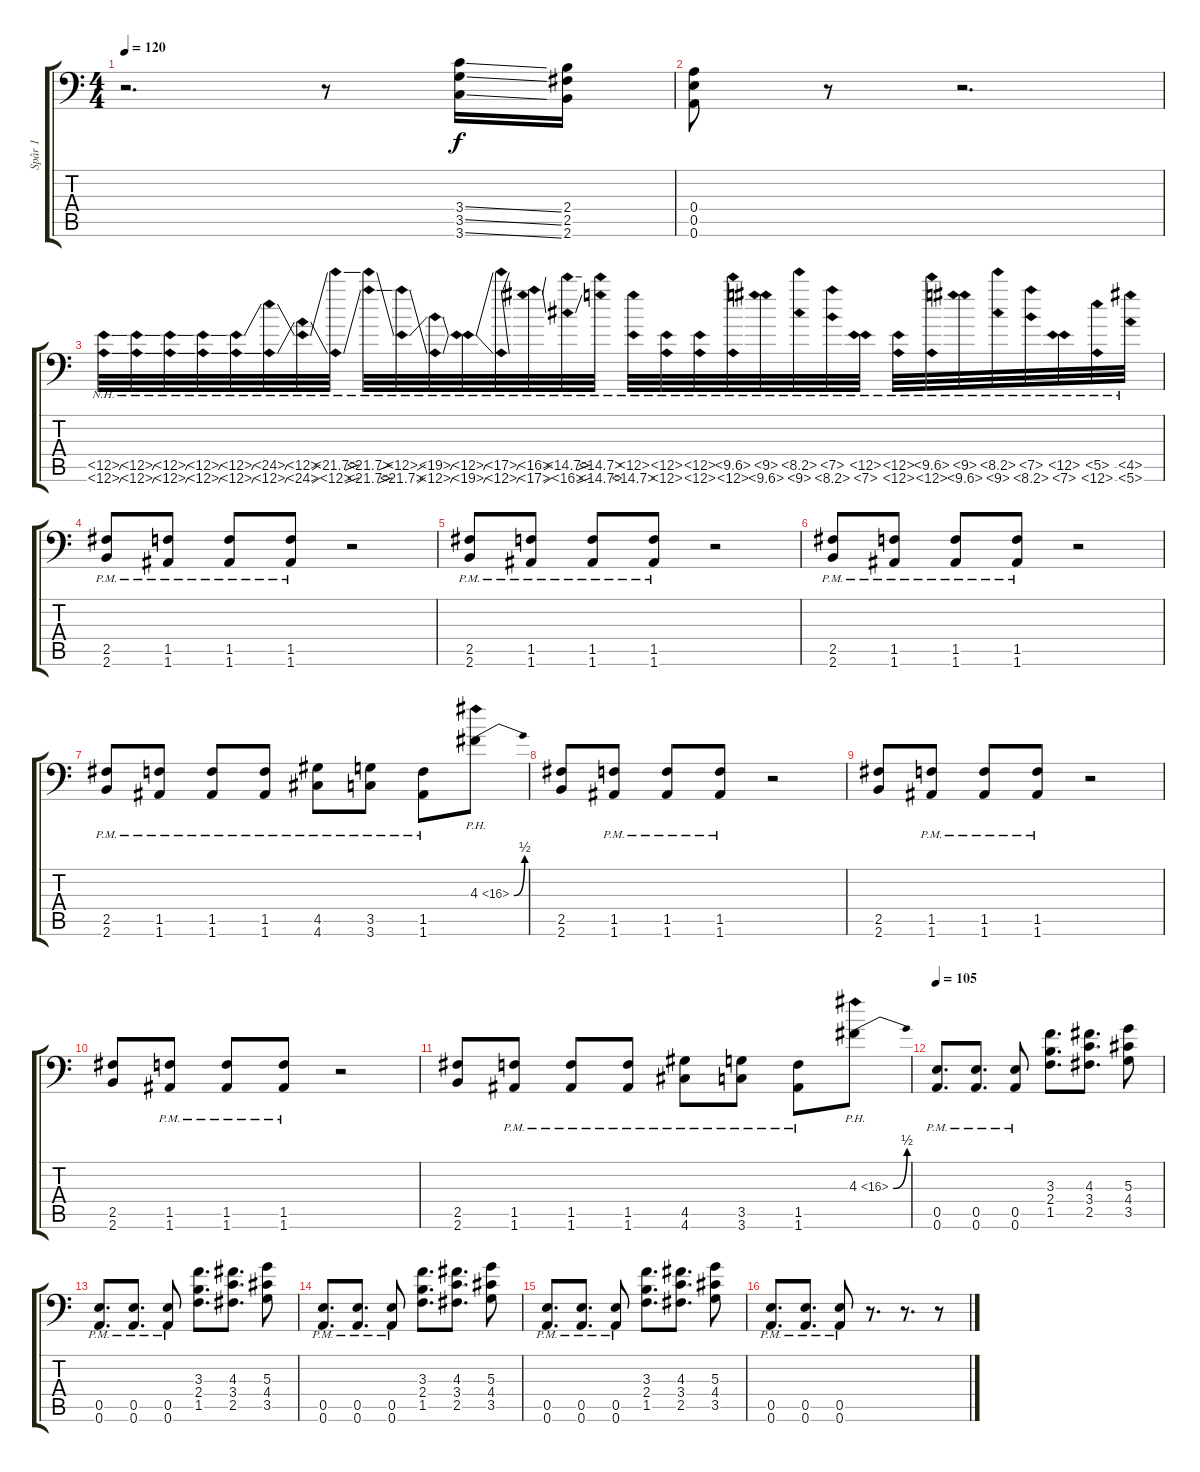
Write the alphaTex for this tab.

\track ("Spår 1" "Spår 1") {instrument distortionguitar}
\staff {score tabs}
\tuning (B3 Gb3 D3 A2 E2 A1) {hide}
\ts (4 4)
\tempo 120
\clef f4
\ks c
r.2{d dy f} r.8 (3.4{ss} 3.5{ss} 3.6{ss}).16 (2.4 2.5 2.6).16 |
(0.4 0.5 0.6).8 r.8 r.2{d} |
(29.5{nh ss} 30.6{nh ss}).32 (28.5{nh ss} 29.6{nh ss}).32 (27.5{nh ss} 28.6{nh ss}).32 (26.5{nh ss} 27.6{nh ss}).32 (25.5{nh ss} 26.6{nh ss}).32 (24.5{nh ss} 25.6{nh ss}).32 (23.5{nh ss} 24.6{nh ss}).32 (22.5{nh ss} 23.6{nh ss}).32 (21.5{nh ss} 22.6{nh ss}).32 (20.5{nh ss} 21.6{nh ss}).32 (19.5{nh ss} 20.6{nh ss}).32 (18.5{nh ss} 19.6{nh ss}).32 (17.5{nh ss} 18.6{nh ss}).32 (16.5{nh ss} 17.6{nh ss}).32 (15.5{nh ss} 16.6{nh ss}).32 (14.5{nh} 15.6{nh}).32 (13.5{nh} 14.6{nh}).32 (12.5{nh} 13.6{nh}).32 (11.5{nh} 12.6{nh}).32 (10.5{nh} 11.6{nh}).32 (9.5{nh} 10.6{nh}).32 (8.5{nh} 9.6{nh}).32 (7.5{nh} 8.6{nh}).32 (6.5{nh} 7.6{nh}).32 (11.5{nh} 12.6{nh}).32 (10.5{nh} 11.6{nh}).32 (9.5{nh} 10.6{nh}).32 (8.5{nh} 9.6{nh}).32 (7.5{nh} 8.6{nh}).32 (6.5{nh} 7.6{nh}).32 (5.5{nh} 6.6{nh}).32 (4.5{nh} 5.6{nh}).32 |
(2.5{pm} 2.6{pm}).8 (1.5{pm} 1.6{pm}).8 (1.5{pm} 1.6{pm}).8 (1.5{pm} 1.6{pm}).8 r.2 |
(2.5{pm} 2.6{pm}).8 (1.5{pm} 1.6{pm}).8 (1.5{pm} 1.6{pm}).8 (1.5{pm} 1.6{pm}).8 r.2 |
(2.5{pm} 2.6{pm}).8 (1.5{pm} 1.6{pm}).8 (1.5{pm} 1.6{pm}).8 (1.5{pm} 1.6{pm}).8 r.2 |
(2.5{pm} 2.6{pm}).8 (1.5{pm} 1.6{pm}).8 (1.5{pm} 1.6{pm}).8 (1.5{pm} 1.6{pm}).8 (4.5{pm} 4.6{pm}).8 (3.5{pm} 3.6{pm}).8 (1.5{pm} 1.6{pm}).8 4.3{be (bend 0 0 60 2) ph 12}.8 |
(2.5 2.6).8 (1.5{pm} 1.6{pm}).8 (1.5{pm} 1.6{pm}).8 (1.5{pm} 1.6{pm}).8 r.2 |
(2.5 2.6).8 (1.5{pm} 1.6{pm}).8 (1.5{pm} 1.6{pm}).8 (1.5{pm} 1.6{pm}).8 r.2 |
(2.5 2.6).8 (1.5{pm} 1.6{pm}).8 (1.5{pm} 1.6{pm}).8 (1.5{pm} 1.6{pm}).8 r.2 |
(2.5 2.6).8 (1.5{pm} 1.6{pm}).8 (1.5{pm} 1.6{pm}).8 (1.5{pm} 1.6{pm}).8 (4.5{pm} 4.6{pm}).8 (3.5{pm} 3.6{pm}).8 (1.5{pm} 1.6{pm}).8 4.3{be (bend 0 0 60 2) ph 12}.8 |
\tempo 105
(0.5{pm} 0.6{pm}).8{d} (0.5{pm} 0.6{pm}).8{d} (0.5{pm} 0.6{pm}).8 (3.3 2.4 1.5).8{d} (4.3 3.4 2.5).8{d} (5.3 4.4 3.5).8 |
(0.5{pm} 0.6{pm}).8{d} (0.5{pm} 0.6{pm}).8{d} (0.5{pm} 0.6{pm}).8 (3.3 2.4 1.5).8{d} (4.3 3.4 2.5).8{d} (5.3 4.4 3.5).8 |
(0.5{pm} 0.6{pm}).8{d} (0.5{pm} 0.6{pm}).8{d} (0.5{pm} 0.6{pm}).8 (3.3 2.4 1.5).8{d} (4.3 3.4 2.5).8{d} (5.3 4.4 3.5).8 |
(0.5{pm} 0.6{pm}).8{d} (0.5{pm} 0.6{pm}).8{d} (0.5{pm} 0.6{pm}).8 (3.3 2.4 1.5).8{d} (4.3 3.4 2.5).8{d} (5.3 4.4 3.5).8 |
(0.5{pm} 0.6{pm}).8{d} (0.5{pm} 0.6{pm}).8{d} (0.5{pm} 0.6{pm}).8 r.8{d} r.8{d} r.8
